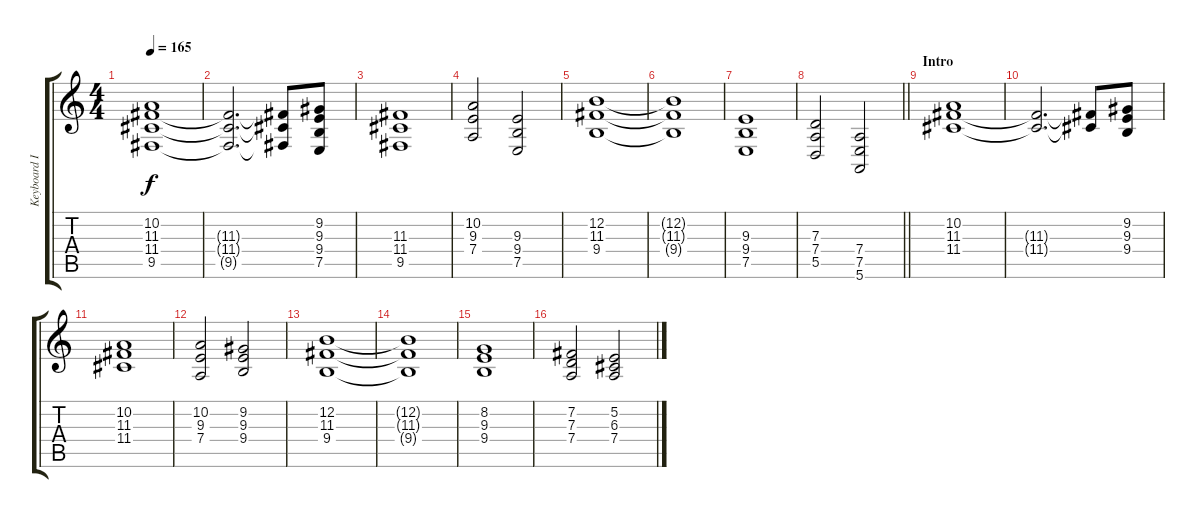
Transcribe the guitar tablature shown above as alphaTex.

\track ("Keyboard II" "Keyboard I") {instrument synthstrings1}
\staff {score tabs}
\tuning (E4 B3 G3 D3 A2 E2) {hide}
\ts (4 4)
\tempo 165
\clef g2
\ks c
(10.2 11.3 11.4 9.5).1{dy f} |
(11.3{t} 11.4{t} 9.5{t}).2{d} (11.3{t} 11.4{t} 9.5{t}).8 (9.2 9.3 9.4 7.5).8 |
(11.3 11.4 9.5).1 |
(10.2 9.3 7.4).2 (9.3 9.4 7.5).2 |
(12.2 11.3 9.4).1 |
(12.2{t} 11.3{t} 9.4{t}).1 |
(9.3 9.4 7.5).1 |
\barLineRight lightlight
(7.3 7.4 5.5).2 (7.4 7.5 5.6).2 |
\section ("" "Intro")
(10.2 11.3 11.4).1 |
(11.3{t} 11.4{t}).2{d} (11.3{t} 11.4{t}).8 (9.2 9.3 9.4).8 |
(10.2 11.3 11.4).1 |
(10.2 9.3 7.4).2 (9.2 9.3 9.4).2 |
(12.2 11.3 9.4).1 |
(12.2{t} 11.3{t} 9.4{t}).1 |
(8.2 9.3 9.4).1 |
(7.2 7.3 7.4).2 (5.2 6.3 7.4).2
